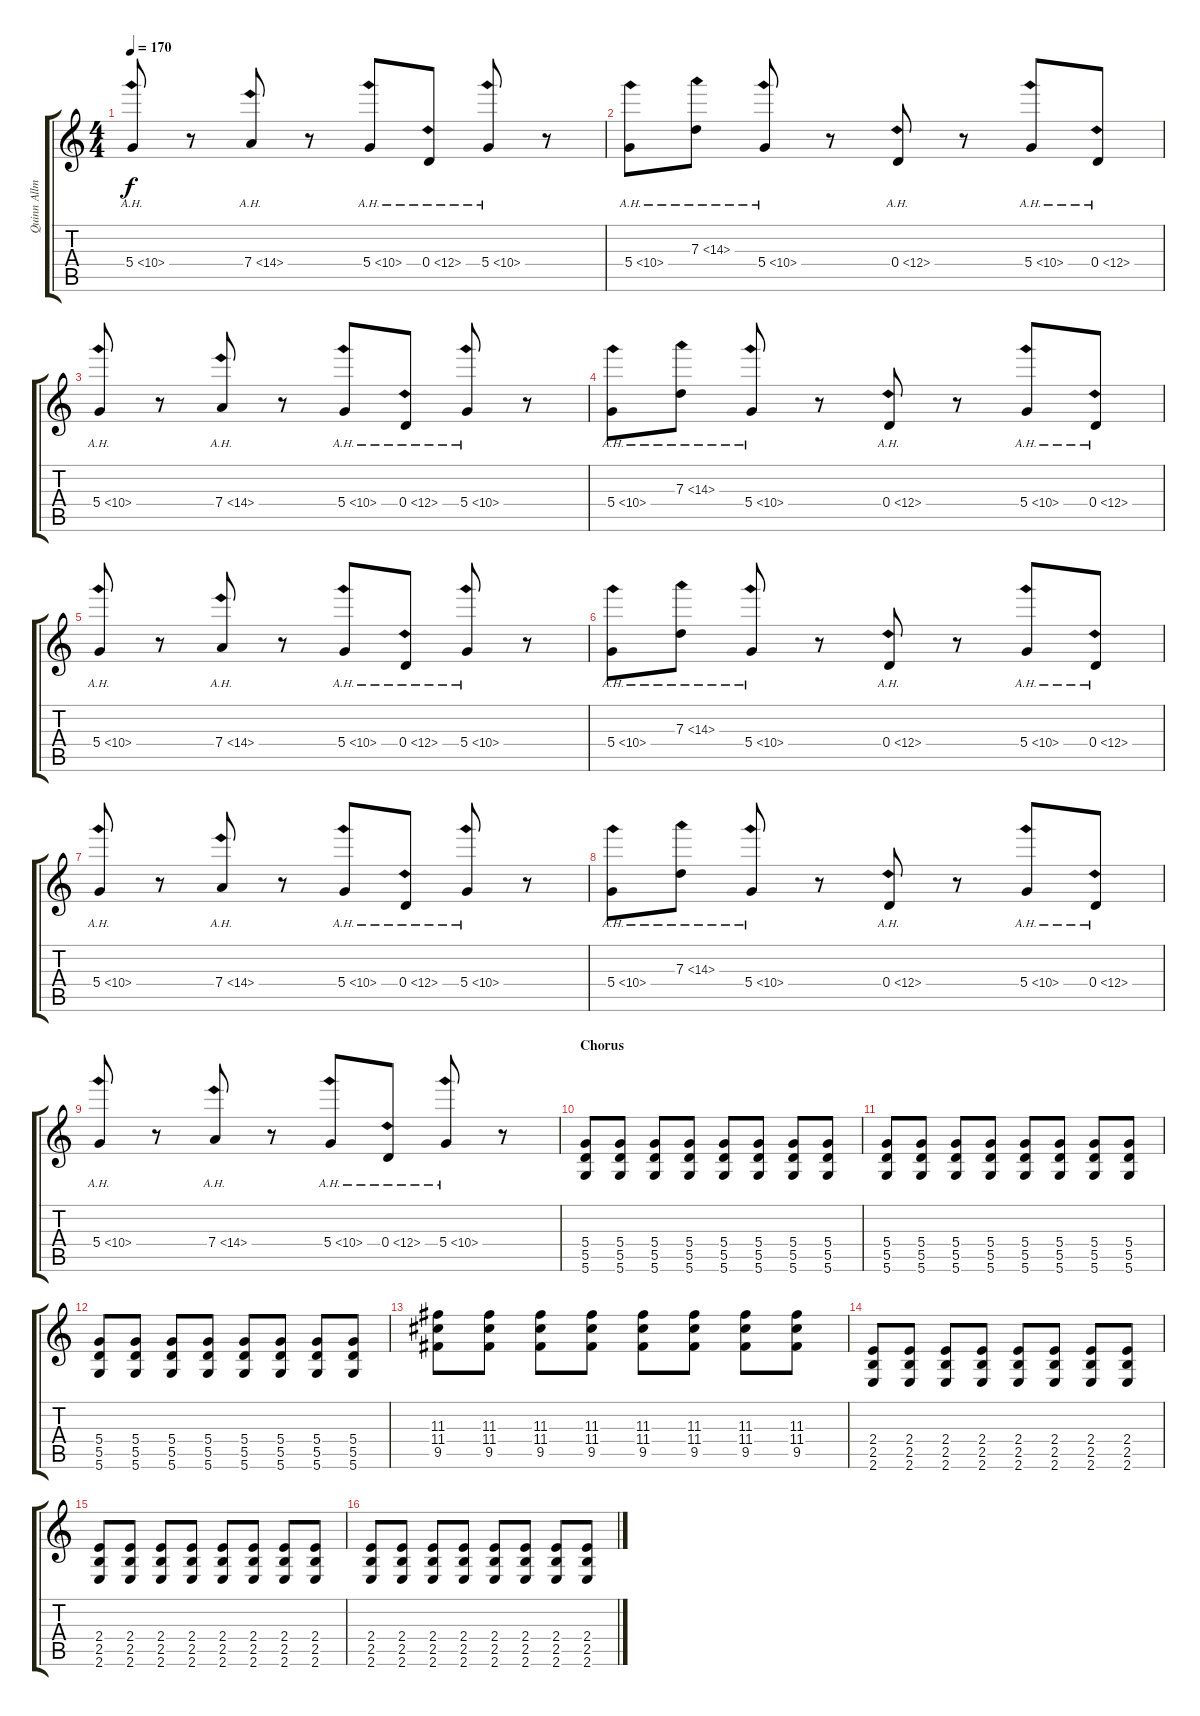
\track ("Quinn Allman I" "Quinn Allm") {instrument distortionguitar}
\staff {score tabs}
\tuning (E4 B3 G3 D3 A2 D2) {hide}
\ts (4 4)
\tempo 170
\clef g2
\ks c
5.4{ah 5}.8{dy f} r.8 7.4{ah 7}.8 r.8 5.4{ah 5}.8 0.4{ah 12}.8 5.4{ah 5}.8 r.8 |
5.4{ah 5}.8 7.3{ah 7}.8 5.4{ah 5}.8 r.8 0.4{ah 12}.8 r.8 5.4{ah 5}.8 0.4{ah 12}.8 |
5.4{ah 5}.8 r.8 7.4{ah 7}.8 r.8 5.4{ah 5}.8 0.4{ah 12}.8 5.4{ah 5}.8 r.8 |
5.4{ah 5}.8 7.3{ah 7}.8 5.4{ah 5}.8 r.8 0.4{ah 12}.8 r.8 5.4{ah 5}.8 0.4{ah 12}.8 |
5.4{ah 5}.8 r.8 7.4{ah 7}.8 r.8 5.4{ah 5}.8 0.4{ah 12}.8 5.4{ah 5}.8 r.8 |
5.4{ah 5}.8 7.3{ah 7}.8 5.4{ah 5}.8 r.8 0.4{ah 12}.8 r.8 5.4{ah 5}.8 0.4{ah 12}.8 |
5.4{ah 5}.8 r.8 7.4{ah 7}.8 r.8 5.4{ah 5}.8 0.4{ah 12}.8 5.4{ah 5}.8 r.8 |
5.4{ah 5}.8 7.3{ah 7}.8 5.4{ah 5}.8 r.8 0.4{ah 12}.8 r.8 5.4{ah 5}.8 0.4{ah 12}.8 |
5.4{ah 5}.8 r.8 7.4{ah 7}.8 r.8 5.4{ah 5}.8 0.4{ah 12}.8 5.4{ah 5}.8 r.8 |
\section ("" "Chorus")
(5.4 5.5 5.6).8 (5.4 5.5 5.6).8 (5.4 5.5 5.6).8 (5.4 5.5 5.6).8 (5.4 5.5 5.6).8 (5.4 5.5 5.6).8 (5.4 5.5 5.6).8 (5.4 5.5 5.6).8 |
(5.4 5.5 5.6).8 (5.4 5.5 5.6).8 (5.4 5.5 5.6).8 (5.4 5.5 5.6).8 (5.4 5.5 5.6).8 (5.4 5.5 5.6).8 (5.4 5.5 5.6).8 (5.4 5.5 5.6).8 |
(5.4 5.5 5.6).8 (5.4 5.5 5.6).8 (5.4 5.5 5.6).8 (5.4 5.5 5.6).8 (5.4 5.5 5.6).8 (5.4 5.5 5.6).8 (5.4 5.5 5.6).8 (5.4 5.5 5.6).8 |
(11.3 11.4 9.5).8 (11.3 11.4 9.5).8 (11.3 11.4 9.5).8 (11.3 11.4 9.5).8 (11.3 11.4 9.5).8 (11.3 11.4 9.5).8 (11.3 11.4 9.5).8 (11.3 11.4 9.5).8 |
(2.4 2.5 2.6).8 (2.4 2.5 2.6).8 (2.4 2.5 2.6).8 (2.4 2.5 2.6).8 (2.4 2.5 2.6).8 (2.4 2.5 2.6).8 (2.4 2.5 2.6).8 (2.4 2.5 2.6).8 |
(2.4 2.5 2.6).8 (2.4 2.5 2.6).8 (2.4 2.5 2.6).8 (2.4 2.5 2.6).8 (2.4 2.5 2.6).8 (2.4 2.5 2.6).8 (2.4 2.5 2.6).8 (2.4 2.5 2.6).8 |
(2.4 2.5 2.6).8 (2.4 2.5 2.6).8 (2.4 2.5 2.6).8 (2.4 2.5 2.6).8 (2.4 2.5 2.6).8 (2.4 2.5 2.6).8 (2.4 2.5 2.6).8 (2.4 2.5 2.6).8
